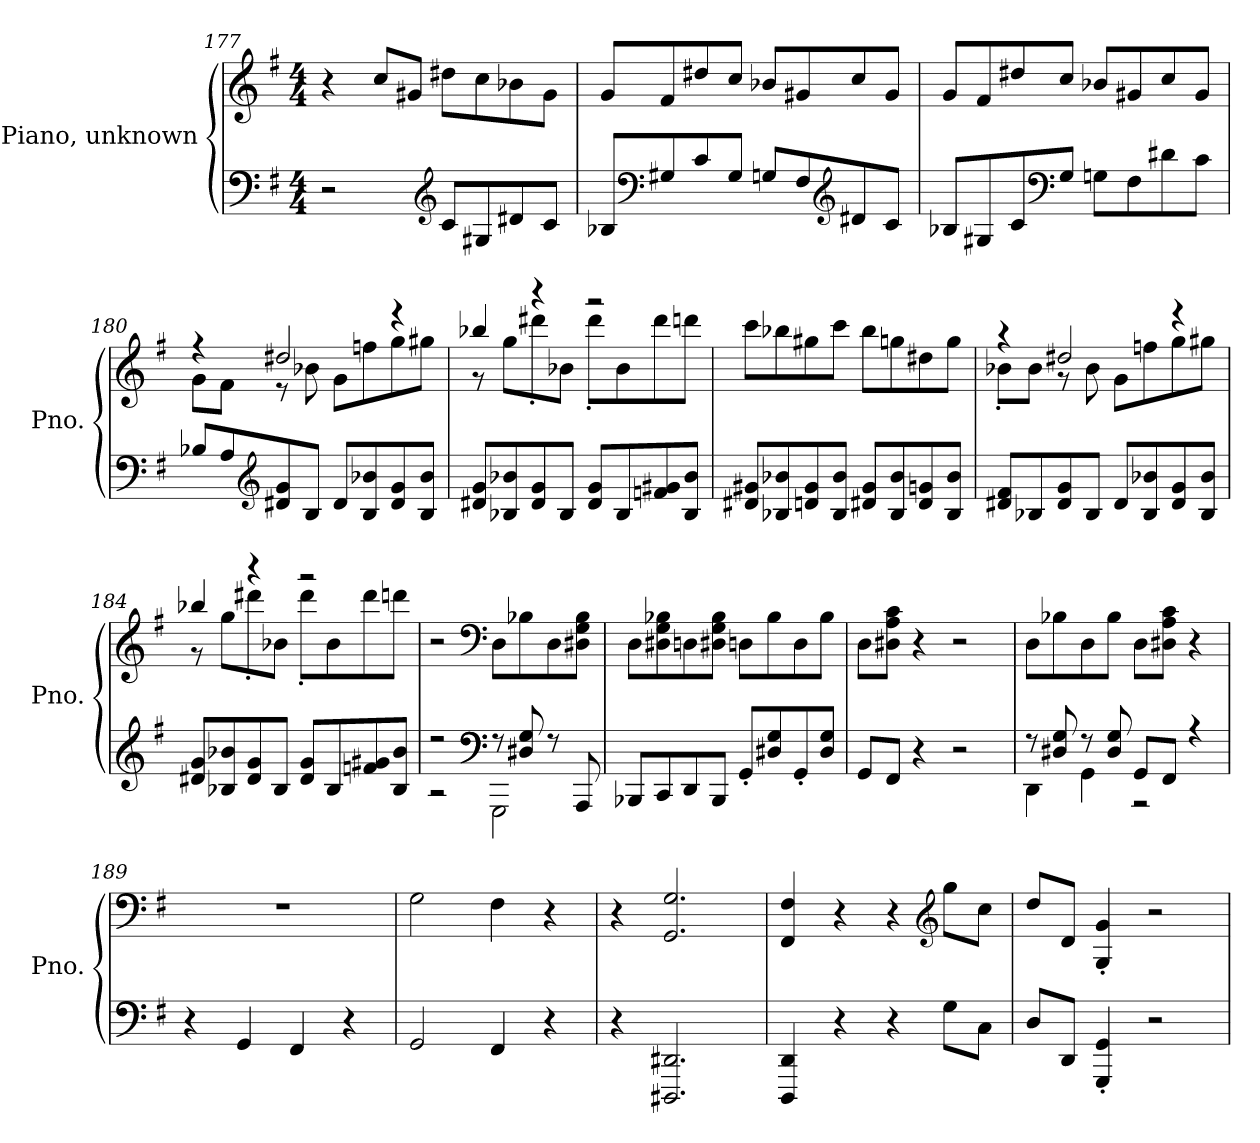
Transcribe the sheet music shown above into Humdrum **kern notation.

**kern	**kern
*part1	*part1
*staff2	*staff1
*I"Piano, unknown	*
*I'Pno.	*
*clefF4	*clefG2
*k[f#]	*k[f#]
*M4/4	*M4/4
=177	=177
2r	4r
.	8cc/L
.	8g#X/J
*clefG2	*
8c/L	8dd#X\L
8G#X/	8cc\
8d#X/	8b-X\
8c/J	8g#\J
=178	=178
8B-X/L	8g/L
*clefF4	*
8G#X/	8f#/
8c/	8dd#X/
8G#/J	8cc/J
8Gn/L	8b-X/L
8F#/	8g#X/
*clefG2	*
8d#X/	8cc/
8c/J	8g#/J
!!LO:PB:g=z
=179	=179
8B-X/L	8g/L
8G#X/	8f#/
8c/	8dd#X/
*clefF4	*
8G#/J	8cc/J
8Gn\L	8b-X/L
8F#\	8g#X/
8d#X\	8cc/
8c\J	8g#/J
=180	=180
*	*^
8B-X/L	4r	8g\L
8A/	.	8f#\J
*clefG2	*	*
8d#X/ 8g/	2dd#X/	8r
8B-/J	.	8b-X\
8d#/L	.	8g\L
8B-/ 8b-X/	.	8ffn\
8d#/ 8g/	4r	8gg\
8B-/ 8b-/J	.	8gg#X\J
=181	=181	=181
8d#X/ 8g/L	4bb-X/	8r
8B-X/ 8b-X/	.	8gg\L
8d#/ 8g/	4r	8ddd#X'\
8B-/J	.	8b-X\J
8d#/ 8g/L	2r	8ddd#'\L
8B-/	.	8b-\
8fn/ 8g#X/	.	8ddd#\
8B-/ 8b-/J	.	8dddn\J
*	*v	*v
!!LO:LB:g=z
=182	=182
8d#X/ 8g#X/L	8ccc\L
8B-X/ 8b-X/	8bb-X\
8dn/ 8g#/	8gg#X\
8B-/ 8b-/J	8ccc\J
8d#X/ 8g#/L	8bb-\L
8B-/ 8b-/	8ggn\
8d#/ 8gn/	8dd#X\
8B-/ 8b-/J	8gg\J
=183	=183
*	*^
8d#X/ 8f#/L	4r	8b-X'\L
8B-X/	.	8b-\J
8d#/ 8g/	2dd#X/	8r
8B-/J	.	8b-\
8d#/L	.	8g\L
8B-/ 8b-X/	.	8ffn\
8d#/ 8g/	4r	8gg\
8B-/ 8b-/J	.	8gg#X\J
=184	=184	=184
8d#X/ 8g/L	4bb-X/	8r
8B-X/ 8b-X/	.	8gg\L
8d#/ 8g/	4r	8ddd#X'\
8B-/J	.	8b-X\J
8d#/ 8g/L	2r	8ddd#'\L
8B-/	.	8b-\
8fn/ 8g#X/	.	8ddd#\
8B-/ 8b-/J	.	8dddn\J
*	*v	*v
!!LO:LB:g=z
=185	=185
*^	*
2r	2r	2r
*clefF4	*	*clefF4
8r	2GGG\	8D\L
8D#X/ 8G/	.	8B-X\
8r	.	8D\
8AAA/	.	8D#X\ 8G\ 8B-\J
*v	*v	*
=186	=186
8BBB-X/L	8D\L
8CC/	8D#X\ 8G\ 8B-X\
8DD/	8Dn\
8BBB-/J	8D#X\ 8G\ 8B-\J
8GG'/L	8Dn\L
8D#X/ 8G/	8B-\
8GG'/	8D\
8D#/ 8G/J	8B-\J
=187	=187
8GG/L	8D\L
8FF#/J	8D#X\ 8A\ 8c\J
4r	4r
2r	2r
=188	=188
*^	*
8r	4DD\	8D\L
8D#X/ 8G/	.	8B-X\
8r	4GG\	8D\
8D#/ 8G/	.	8B-\J
8GG/L	2r	8D\L
8FF#/J	.	8D#X\ 8A\ 8c\J
4r	.	4r
*v	*v	*
=189	=189
4r	1r
4GG/	.
4FF#/	.
4r	.
!!LO:LB:g=z
=190	=190
2GG/	2G\
4FF#/	4F#\
4r	4r
=191	=191
4r	4r
2.DDD#X/ 2.DD#X/	2.GG/ 2.G/
=192	=192
4DDD/ 4DD/	4FF#/ 4F#/
4r	4r
4r	4r
*	*clefG2
8G\L	8gg\L
8C\J	8cc\J
=193	=193
8D/L	8dd/L
8DD/J	8d/J
4GGG/' 4GG/'	4G/' 4g/'
2r	2r
=	=
*-	*-
